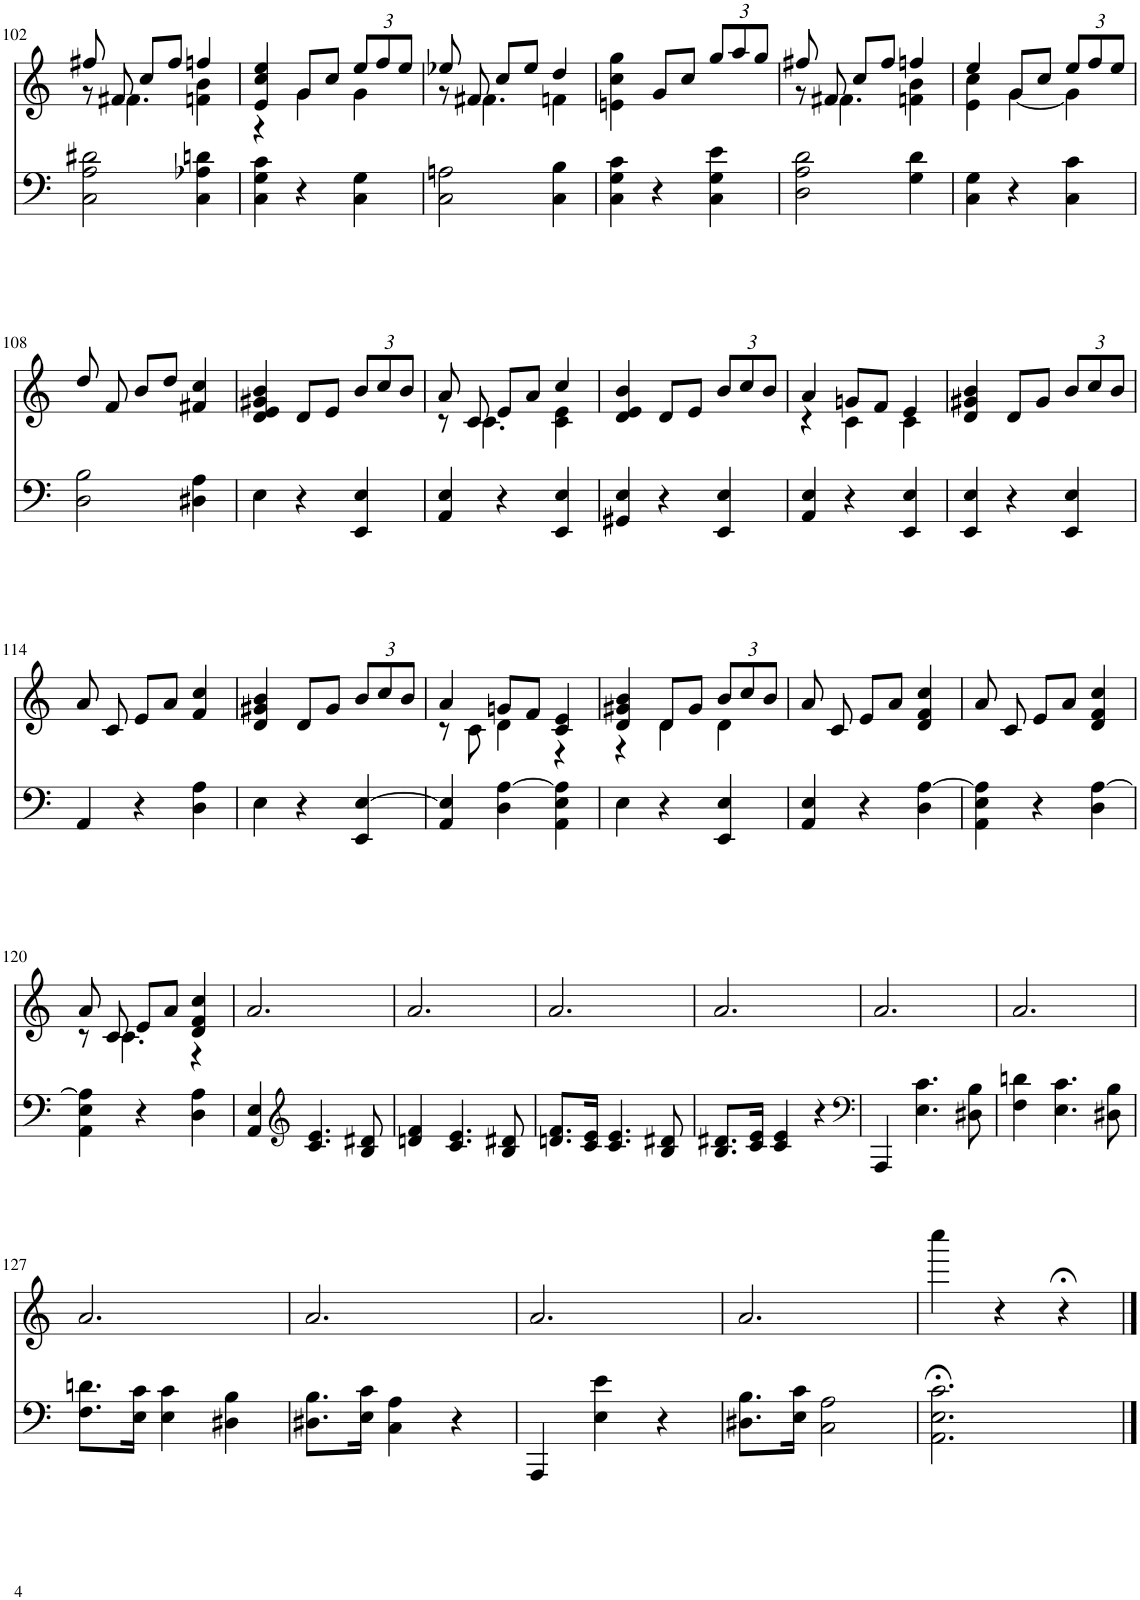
**kern	**kern
*part2	*part1
*staff2	*staff1
*I"Piano	*I"Piano
*I'Pno	*I'Pno
!!LO:PB:g=z
*clefF4	*clefG2
*k[]	*k[]
*M3/4	*M3/4
=102	=102
*	*^
2C\ 2A\ 2d#X\	8ff#X/	8r
.	8f#X/	4.f#\
.	8cc/L	.
.	8ff#/J	.
4C\ 4A-X\ 4dn\	4ffn/	4fn\ 4b\
=103	=103	=103
4C\ 4G\ 4c\	4e/ 4cc/ 4ee/	4r
4r	8g/L	4g\
.	8cc/J	.
*	*Xbrackettup	*
4C\ 4G\	12ee/L	4g\
.	12ff/	.
.	12ee/J	.
=104	=104	=104
2C\ 2An\	8ee-X/	8r
.	8f#X/	4.f#\
.	8cc/L	.
.	8ee-/J	.
4C\ 4B\	4dd/	4fn\
*	*v	*v
=105	=105
4C\ 4G\ 4c\	4en\ 4cc\ 4gg\
4r	8g/L
.	8cc/J
4C\ 4G\ 4e\	12gg/L
.	12aa/
.	12gg/J
=106	=106
*	*^
2D\ 2A\ 2d\	8ff#X/	8r
.	8f#X/	4.f#\
.	8cc/L	.
.	8ff#/J	.
4G\ 4d\	4ffn/	4fn\ 4b\
=107	=107	=107
4C\ 4G\	4ee/	4e\ 4cc\
4r	8g/L	[4g\
.	8cc/J	.
4C\ 4c\	12ee/L	4g\]
.	12ff/	.
.	12ee/J	.
*	*v	*v
!!LO:LB:g=z
=108	=108
2D\ 2B\	8dd/
.	8f/
.	8b/L
.	8dd/J
4D#X\ 4A\	4f#X/ 4cc/
=109	=109
4E\	4d/ 4e/ 4g#X/ 4b/
4r	8d/L
.	8e/J
4EE/ 4E/	12b/L
.	12cc/
.	12b/J
=110	=110
*	*^
4AA/ 4E/	8a/	8r
.	8c/	4.c\
4r	8e/L	.
.	8a/J	.
4EE/ 4E/	4cc/	4c\ 4e\
*	*v	*v
=111	=111
4GG#X/ 4E/	4d/ 4e/ 4b/
4r	8d/L
.	8e/J
4EE/ 4E/	12b/L
.	12cc/
.	12b/J
=112	=112
*	*^
4AA/ 4E/	4a/	4r
4r	8gn/L	4c\
.	8f/J	.
4EE/ 4E/	4e/	4c\
*	*v	*v
=113	=113
4EE/ 4E/	4d/ 4g#X/ 4b/
4r	8d/L
.	8g#/J
4EE/ 4E/	12b/L
.	12cc/
.	12b/J
!!LO:LB:g=z
=114	=114
4AA/	8a/
.	8c/
4r	8e/L
.	8a/J
4D\ 4A\	4f/ 4cc/
=115	=115
4E\	4d/ 4g#X/ 4b/
4r	8d/L
.	8g#/J
4EE/ [4E/	12b/L
.	12cc/
.	12b/J
=116	=116
*	*^
4AA/ 4E/]	4a/	8r
.	.	8c\
4D\ [4A\	8gn/L	4d\
.	8f/J	.
4AA\ 4E\ 4A\]	4c/ 4e/	4r
=117	=117	=117
4E\	4d/ 4g#X/ 4b/	4r
4r	8d/L	4d\
.	8g#/J	.
4EE/ 4E/	12b/L	4d\
.	12cc/	.
.	12b/J	.
*	*v	*v
=118	=118
4AA/ 4E/	8a/
.	8c/
4r	8e/L
.	8a/J
4D\ [4A\	4d/ 4f/ 4cc/
=119	=119
4AA\ 4E\ 4A\]	8a/
.	8c/
4r	8e/L
.	8a/J
4D\ [4A\	4d/ 4f/ 4cc/
!!LO:LB:g=z
=120	=120
*	*^
4AA\ 4E\ 4A\]	8a/	8r
.	8c/	4.c\
4r	8e/L	.
.	8a/J	.
4D\ 4A\	4d/ 4f/ 4cc/	4r
*	*v	*v
=121	=121
4AA/ 4E/	2.a/
*clefG2	*
4.c/ 4.e/	.
8B/ 8d#X/	.
=122	=122
4dn/ 4f/	2.a/
4.c/ 4.e/	.
8B/ 8d#X/	.
=123	=123
8.dn/ 8.f/L	2.a/
16c/ 16e/Jk	.
4.c/ 4.e/	.
8B/ 8d#X/	.
=124	=124
8.B/ 8.d#X/L	2.a/
16c/ 16e/Jk	.
4c/ 4e/	.
4r	.
=125	=125
*clefF4	*
4AAA/	2.a/
4.E\ 4.c\	.
8D#X\ 8B\	.
=126	=126
4F\ 4dn\	2.a/
4.E\ 4.c\	.
8D#X\ 8B\	.
!!LO:LB:g=z
=127	=127
8.F\ 8.dn\L	2.a/
16E\ 16c\Jk	.
4E\ 4c\	.
4D#X\ 4B\	.
=128	=128
8.D#X\ 8.B\L	2.a/
16E\ 16c\Jk	.
4C\ 4A\	.
4r	.
=129	=129
4AAA/	2.a/
4E\ 4e\	.
4r	.
=130	=130
8.D#X\ 8.B\L	2.a/
16E\ 16c\Jk	.
2C\ 2A\	.
=131	=131
2.AA\;< 2.E\;< 2.c\;<	4cccc\
.	4r
.	4r;<
==	==
*-	*-
